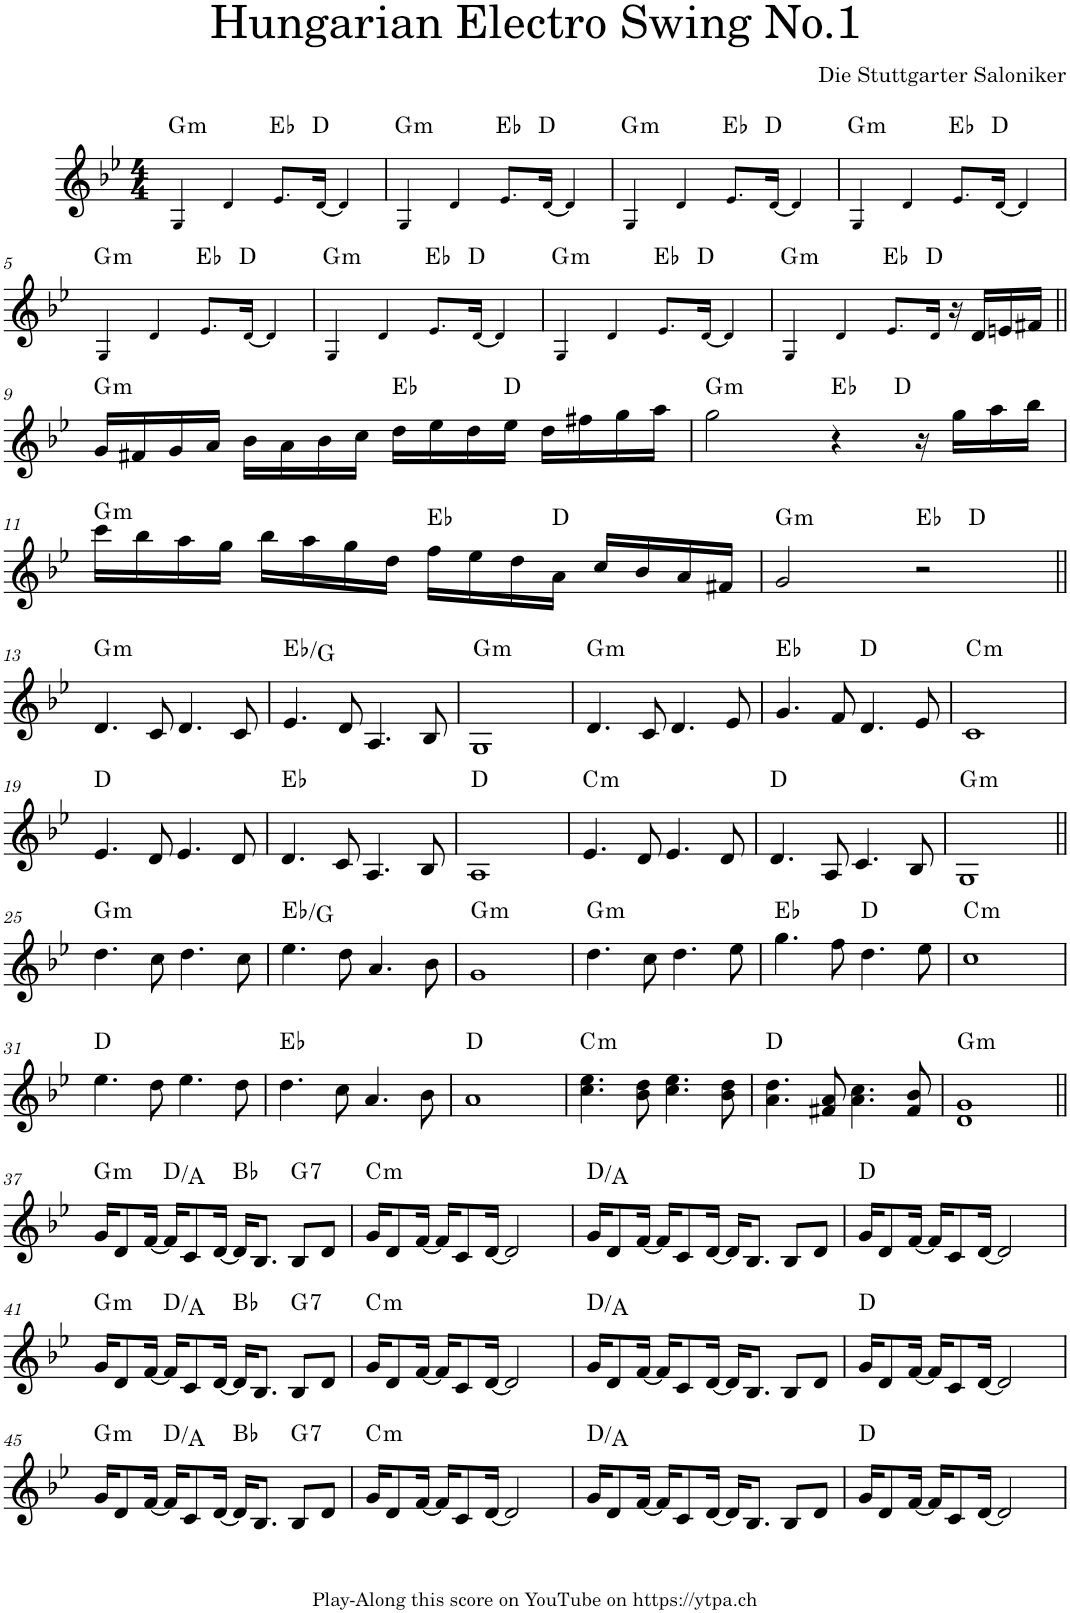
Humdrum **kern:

**kern	**harte
*part1	*part1
*staff1	*
*I"Piano	*
*I'Pno.	*
*clefG2	*
*k[b-e-]	*
*M4/4	*
=1	=1
!	!LO:H:kt=m
4G!/	G:min
4d!/	.
8.e-!/L	Eb:maj
[16d!/Jk	D:maj
4d!/]	.
=2	=2
!	!LO:H:kt=m
4G!/	G:min
4d!/	.
8.e-!/L	Eb:maj
[16d!/Jk	D:maj
4d!/]	.
=3	=3
!	!LO:H:kt=m
4G!/	G:min
4d!/	.
8.e-!/L	Eb:maj
[16d!/Jk	D:maj
4d!/]	.
=4	=4
!	!LO:H:kt=m
4G!/	G:min
4d!/	.
8.e-!/L	Eb:maj
[16d!/Jk	D:maj
4d!/]	.
!!LO:LB:g=z
=5	=5
!	!LO:H:kt=m
4G!/	G:min
4d!/	.
8.e-!/L	Eb:maj
[16d!/Jk	D:maj
4d!/]	.
=6	=6
!	!LO:H:kt=m
4G!/	G:min
4d!/	.
8.e-!/L	Eb:maj
[16d!/Jk	D:maj
4d!/]	.
=7	=7
!	!LO:H:kt=m
4G!/	G:min
4d!/	.
8.e-!/L	Eb:maj
[16d!/Jk	D:maj
4d!/]	.
=8	=8
!	!LO:H:kt=m
4G!/	G:min
4d!/	.
8.e-!/L	Eb:maj
16d!/Jk	D:maj
16r	.
16d/LL	.
16en/	.
16f#X/JJ	.
!!LO:LB:g=z
=9||	=9||
!	!LO:H:kt=m
16g/LL	G:min
16f#X/	.
16g/	.
16a/JJ	.
16b-\LL	.
16a\	.
16b-\	.
16cc\JJ	.
16dd\LL	Eb:maj
16ee-\	.
16dd\	.
16ee-\JJ	D:maj
16dd\LL	.
16ff#X\	.
16gg\	.
16aa\JJ	.
=10	=10
!	!LO:H:kt=m
*^	*
2gg\	2ryy	G:min
4r	8.ryy	Eb:maj
.	4ryy	D:maj
16r	.	.
16gg\LL	.	.
16aa\	.	.
16bb-\JJ	16ryy	.
!!LO:LB:g=z	!!
=11	=11	=11
!	!	!LO:H:kt=m
*v	*v	*
16ccc\LL	G:min
16bb-\	.
16aa\	.
16gg\JJ	.
16bb-\LL	.
16aa\	.
16gg\	.
16dd\JJ	.
16ff\LL	Eb:maj
16ee-\	.
16dd\	.
16a\JJ	D:maj
16cc/LL	.
16b-/	.
16a/	.
16f#X/JJ	.
=12	=12
!	!LO:H:kt=m
*^	*
2g/	2ryy	G:min
2r	8.ryy	Eb:maj
.	4ryy	D:maj
.	16ryy	.
!!LO:LB:g=z	!!
=13||	=13||	=13||
!	!	!LO:H:kt=m
*v	*v	*
4.d/	G:min
8c/	.
4.d/	.
8c/	.
=14	=14
4.e-/	Eb:maj/3
8d/	.
4.A/	.
8B-/	.
=15	=15
!	!LO:H:kt=m
1G	G:min
=16	=16
!	!LO:H:kt=m
4.d/	G:min
8c/	.
4.d/	.
8e-/	.
=17	=17
4.g/	Eb:maj
8f/	.
4.d/	D:maj
8e-/	.
=18	=18
!	!LO:H:kt=m
1c	C:min
!!LO:LB:g=z
=19	=19
4.e-/	D:maj
8d/	.
4.e-/	.
8d/	.
=20	=20
4.d/	Eb:maj
8c/	.
4.A/	.
8B-/	.
=21	=21
1A	D:maj
=22	=22
!	!LO:H:kt=m
4.e-/	C:min
8d/	.
4.e-/	.
8d/	.
=23	=23
4.d/	D:maj
8A/	.
4.c/	.
8B-/	.
=24	=24
!	!LO:H:kt=m
1G	G:min
!!LO:LB:g=z
=25||	=25||
!	!LO:H:kt=m
4.dd\	G:min
8cc\	.
4.dd\	.
8cc\	.
=26	=26
4.ee-\	Eb:maj/3
8dd\	.
4.a/	.
8b-\	.
=27	=27
!	!LO:H:kt=m
1g	G:min
=28	=28
!	!LO:H:kt=m
4.dd\	G:min
8cc\	.
4.dd\	.
8ee-\	.
=29	=29
4.gg\	Eb:maj
8ff\	.
4.dd\	D:maj
8ee-\	.
=30	=30
!	!LO:H:kt=m
1cc	C:min
!!LO:LB:g=z
=31	=31
4.ee-\	D:maj
8dd\	.
4.ee-\	.
8dd\	.
=32	=32
4.dd\	Eb:maj
8cc\	.
4.a/	.
8b-\	.
=33	=33
1a	D:maj
=34	=34
!	!LO:H:kt=m
4.cc\ 4.ee-\	C:min
8b-\ 8dd\	.
4.cc\ 4.ee-\	.
8b-\ 8dd\	.
=35	=35
4.a\ 4.dd\	D:maj
8f#X/ 8a/	.
4.a\ 4.cc\	.
8f#/ 8b-/	.
=36	=36
!	!LO:H:kt=m
1d 1g	G:min
!!LO:LB:g=z
=37||	=37||
!	!LO:H:kt=m
16g/KL	G:min
8d/	.
[16f/Jk	.
16f/KL]	D:maj/5
8c/	.
[16d/Jk	.
16d/KL]	Bb:maj
8.B-/J	.
!	!LO:H:kt=7
8B-/L	G:7
8d/J	.
=38	=38
!	!LO:H:kt=m
16g/KL	C:min
8d/	.
[16f/Jk	.
16f/KL]	.
8c/	.
[16d/Jk	.
2d/]	.
=39	=39
16g/KL	D:maj/5
8d/	.
[16f/Jk	.
16f/KL]	.
8c/	.
[16d/Jk	.
16d/KL]	.
8.B-/J	.
8B-/L	.
8d/J	.
=40	=40
16g/KL	D:maj
8d/	.
[16f/Jk	.
16f/KL]	.
8c/	.
[16d/Jk	.
2d/]	.
!!LO:LB:g=z
=41	=41
!	!LO:H:kt=m
16g/KL	G:min
8d/	.
[16f/Jk	.
16f/KL]	D:maj/5
8c/	.
[16d/Jk	.
16d/KL]	Bb:maj
8.B-/J	.
!	!LO:H:kt=7
8B-/L	G:7
8d/J	.
=42	=42
!	!LO:H:kt=m
16g/KL	C:min
8d/	.
[16f/Jk	.
16f/KL]	.
8c/	.
[16d/Jk	.
2d/]	.
=43	=43
16g/KL	D:maj/5
8d/	.
[16f/Jk	.
16f/KL]	.
8c/	.
[16d/Jk	.
16d/KL]	.
8.B-/J	.
8B-/L	.
8d/J	.
=44	=44
16g/KL	D:maj
8d/	.
[16f/Jk	.
16f/KL]	.
8c/	.
[16d/Jk	.
2d/]	.
!!LO:LB:g=z
=45	=45
!	!LO:H:kt=m
16g/KL	G:min
8d/	.
[16f/Jk	.
16f/KL]	D:maj/5
8c/	.
[16d/Jk	.
16d/KL]	Bb:maj
8.B-/J	.
!	!LO:H:kt=7
8B-/L	G:7
8d/J	.
=46	=46
!	!LO:H:kt=m
16g/KL	C:min
8d/	.
[16f/Jk	.
16f/KL]	.
8c/	.
[16d/Jk	.
2d/]	.
=47	=47
16g/KL	D:maj/5
8d/	.
[16f/Jk	.
16f/KL]	.
8c/	.
[16d/Jk	.
16d/KL]	.
8.B-/J	.
8B-/L	.
8d/J	.
=48	=48
16g/KL	D:maj
8d/	.
[16f/Jk	.
16f/KL]	.
8c/	.
[16d/Jk	.
2d/]	.
=	=
*-	*-
